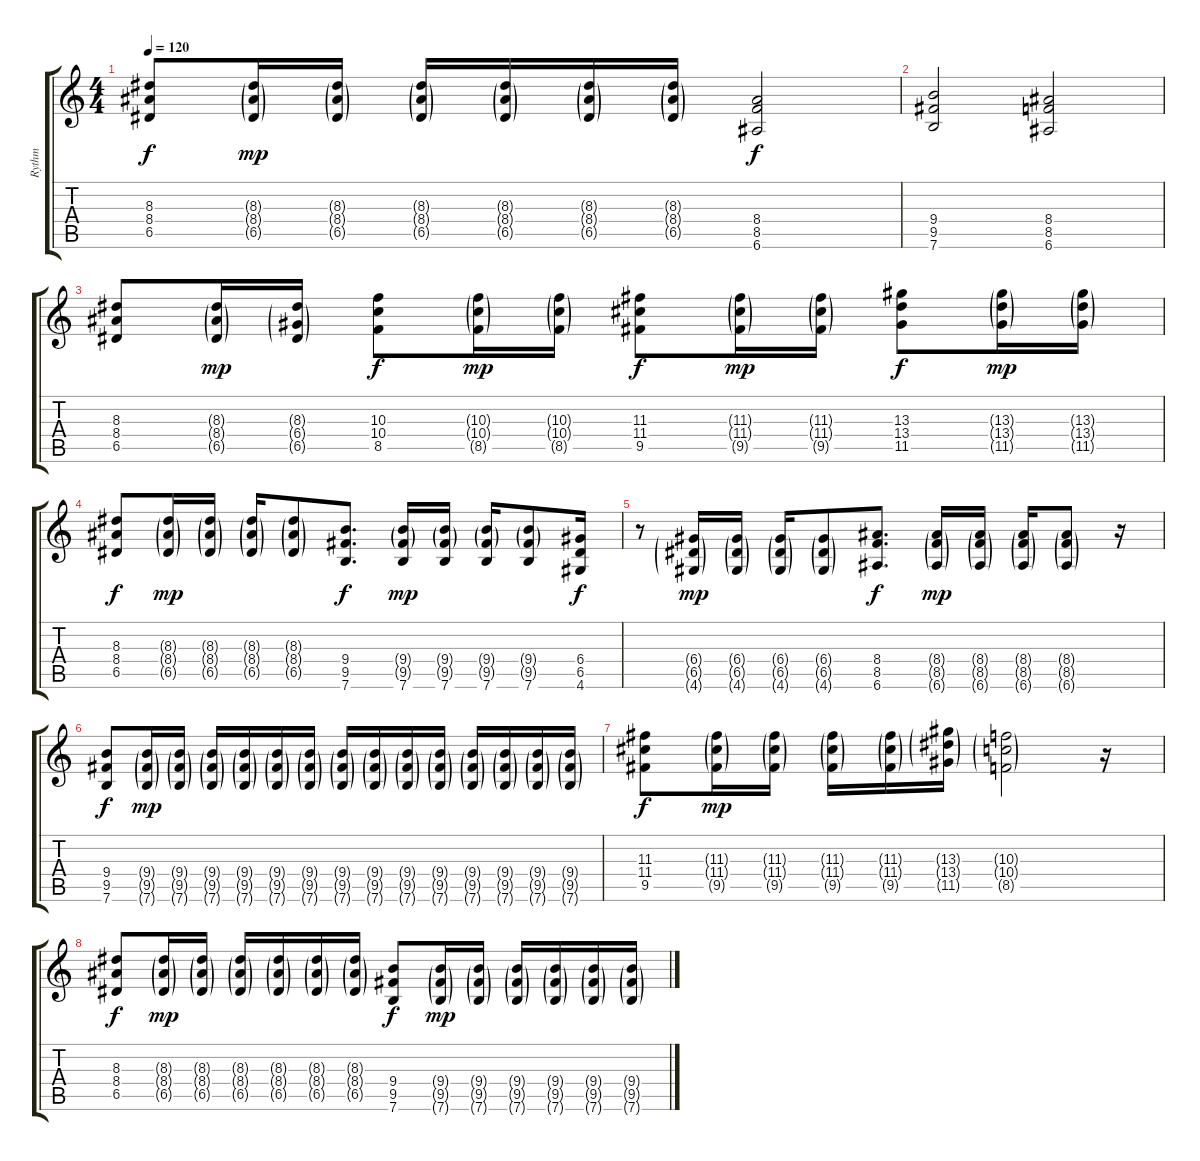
\track ("Rythm" "Rythm") {instrument overdrivenguitar}
\staff {score tabs}
\tuning (E4 B3 G3 D3 A2 E2) {hide}
\ts (4 4)
\tempo 120
\clef g2
\ks c
(8.3 8.4 6.5).8{dy f} (8.3{g} 8.4{g} 6.5{g}).16{dy mp} (8.3{g} 8.4{g} 6.5{g}).16 (8.3{g} 8.4{g} 6.5{g}).16 (8.3{g} 8.4{g} 6.5{g}).16 (8.3{g} 8.4{g} 6.5{g}).16 (8.3{g} 8.4{g} 6.5{g}).16 (8.4 8.5 6.6).2{dy f} |
(9.4 9.5 7.6).2 (8.4 8.5 6.6).2 |
(8.3 8.4 6.5).8 (8.3{g} 8.4{g} 6.5{g}).16{dy mp} (8.3{g} 6.4{g} 6.5{g}).16 (10.3 10.4 8.5).8{dy f} (10.3{g} 10.4{g} 8.5{g}).16{dy mp} (10.3{g} 10.4{g} 8.5{g}).16 (11.3 11.4 9.5).8{dy f} (11.3{g} 11.4{g} 9.5{g}).16{dy mp} (11.3{g} 11.4{g} 9.5{g}).16 (13.3 13.4 11.5).8{dy f} (13.3{g} 13.4{g} 11.5{g}).16{dy mp} (13.3{g} 13.4{g} 11.5{g}).16 |
(8.3 8.4 6.5).8{dy f} (8.3{g} 8.4{g} 6.5{g}).16{dy mp} (8.3{g} 8.4{g} 6.5{g}).16 (8.3{g} 8.4{g} 6.5{g}).16 (8.3{g} 8.4{g} 6.5{g}).8 (9.4 9.5 7.6).8{d dy f} (9.4{g} 9.5{g} 7.6).16{dy mp} (9.4{g} 9.5{g} 7.6).16 (9.4{g} 9.5{g} 7.6).16 (9.4{g} 9.5{g} 7.6).8 (6.4 6.5 4.6).16{dy f} |
r.8 (6.4{g} 6.5{g} 4.6{g}).16{dy mp} (6.4{g} 6.5{g} 4.6{g}).16 (6.4{g} 6.5{g} 4.6{g}).16 (6.4{g} 6.5{g} 4.6{g}).8 (8.4 8.5 6.6).8{d dy f} (8.4{g} 8.5{g} 6.6{g}).16{dy mp} (8.4{g} 8.5{g} 6.6{g}).16 (8.4{g} 8.5{g} 6.6{g}).16 (8.4{g} 8.5{g} 6.6{g}).8 r.16 |
(9.4 9.5 7.6).8{dy f} (9.4{g} 9.5{g} 7.6{g}).16{dy mp} (9.4{g} 9.5{g} 7.6{g}).16 (9.4{g} 9.5{g} 7.6{g}).16 (9.4{g} 9.5{g} 7.6{g}).16 (9.4{g} 9.5{g} 7.6{g}).16 (9.4{g} 9.5{g} 7.6{g}).16 (9.4{g} 9.5{g} 7.6{g}).16 (9.4{g} 9.5{g} 7.6{g}).16 (9.4{g} 9.5{g} 7.6{g}).16 (9.4{g} 9.5{g} 7.6{g}).16 (9.4{g} 9.5{g} 7.6{g}).16 (9.4{g} 9.5{g} 7.6{g}).16 (9.4{g} 9.5{g} 7.6{g}).16 (9.4{g} 9.5{g} 7.6{g}).16 |
(11.3 11.4 9.5).8{dy f} (11.3{g} 11.4{g} 9.5{g}).16{dy mp} (11.3{g} 11.4{g} 9.5{g}).16 (11.3{g} 11.4{g} 9.5{g}).16 (11.3{g} 11.4{g} 9.5{g}).16 (13.3{g} 13.4{g} 11.5{g}).16 (10.3{g} 10.4{g} 8.5{g}).2 r.16 |
(8.3 8.4 6.5).8{dy f} (8.3{g} 8.4{g} 6.5{g}).16{dy mp} (8.3{g} 8.4{g} 6.5{g}).16 (8.3{g} 8.4{g} 6.5{g}).16 (8.3{g} 8.4{g} 6.5{g}).16 (8.3{g} 8.4{g} 6.5{g}).16 (8.3{g} 8.4{g} 6.5{g}).16 (9.4 9.5 7.6).8{dy f} (9.4{g} 9.5{g} 7.6{g}).16{dy mp} (9.4{g} 9.5{g} 7.6{g}).16 (9.4{g} 9.5{g} 7.6{g}).16 (9.4{g} 9.5{g} 7.6{g}).16 (9.4{g} 9.5{g} 7.6{g}).16 (9.4{g} 9.5{g} 7.6{g}).16
